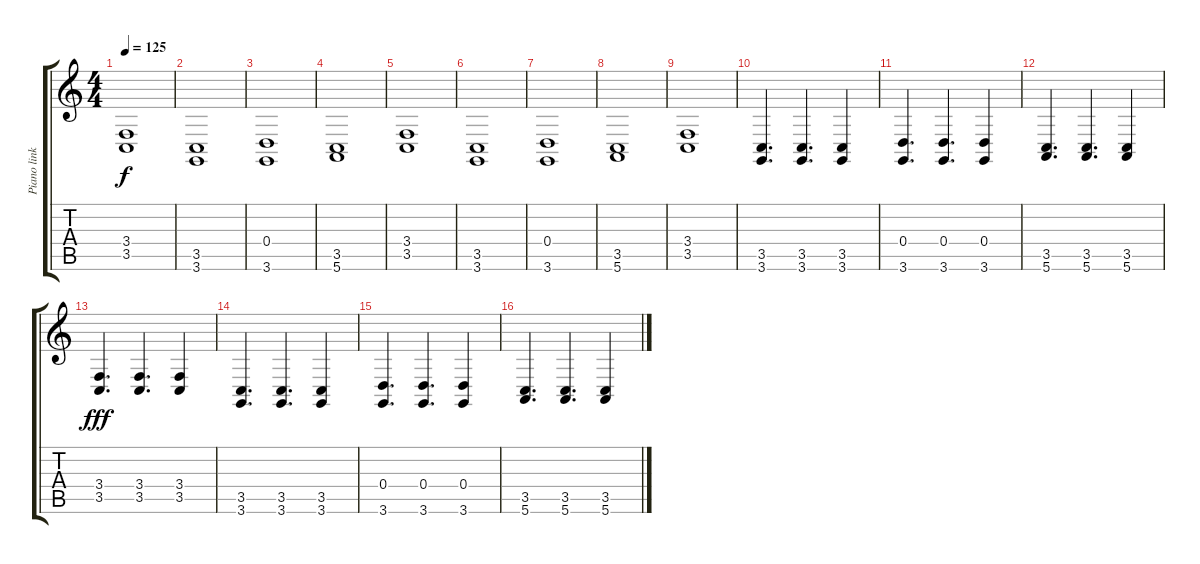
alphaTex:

\track ("Piano linkerhand" "Piano link") {instrument acousticgrandpiano}
\staff {score tabs}
\tuning (E4 B3 G3 D3 A2 E2) {hide}
\ts (4 4)
\tempo 125
\clef g2
\ks c
(3.4 3.5).1{dy f} |
(3.5 3.6).1 |
(0.4 3.6).1 |
(3.5 5.6).1 |
(3.4 3.5).1 |
(3.5 3.6).1 |
(0.4 3.6).1 |
(3.5 5.6).1 |
(3.4 3.5).1 |
(3.5 3.6).4{d} (3.5 3.6).4{d} (3.5 3.6).4 |
(0.4 3.6).4{d} (0.4 3.6).4{d} (0.4 3.6).4 |
(3.5 5.6).4{d} (3.5 5.6).4{d} (3.5 5.6).4 |
(3.4 3.5).4{d dy fff} (3.4 3.5).4{d} (3.4 3.5).4 |
(3.5 3.6).4{d} (3.5 3.6).4{d} (3.5 3.6).4 |
(0.4 3.6).4{d} (0.4 3.6).4{d} (0.4 3.6).4 |
(3.5 5.6).4{d} (3.5 5.6).4{d} (3.5 5.6).4
